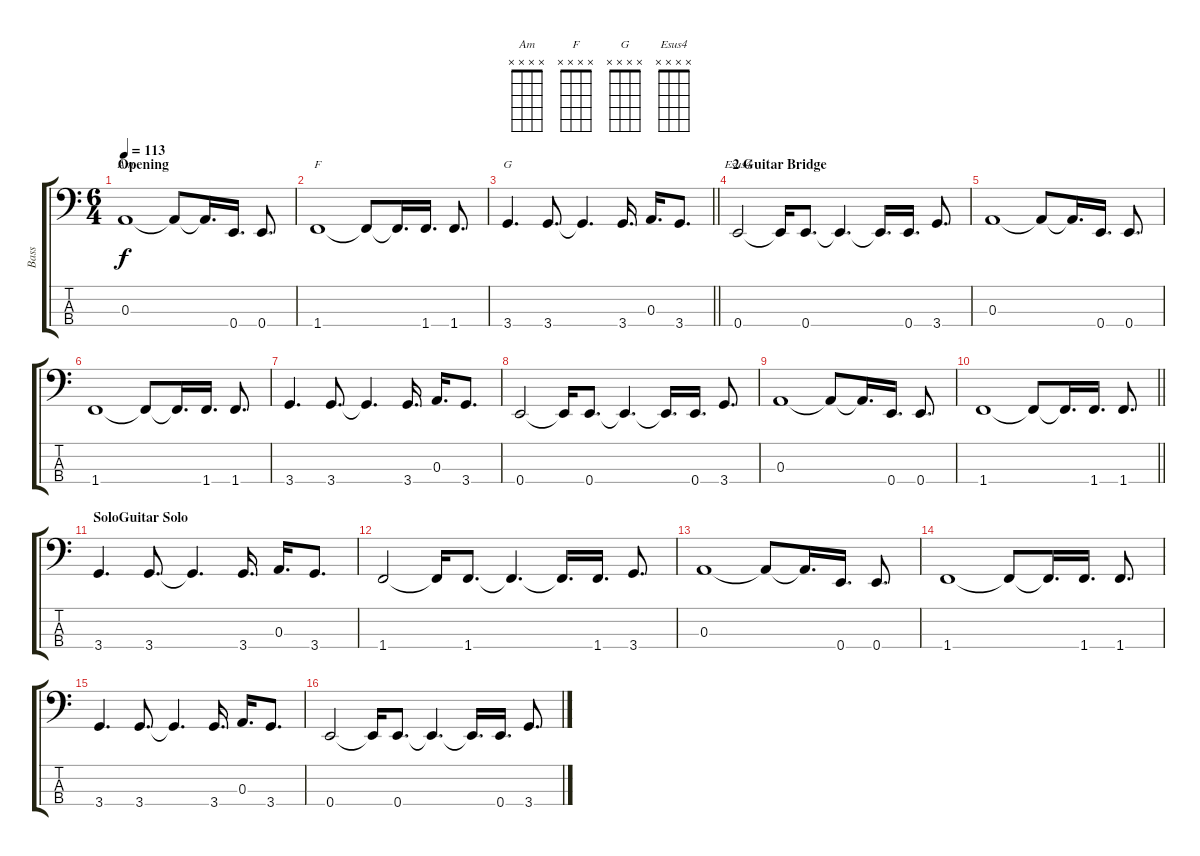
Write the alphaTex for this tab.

\track ("Bass" "Bass") {instrument electricbassfinger}
\staff {score tabs}
\tuning (G2 D2 A1 E1) {hide}
\chord ("Am" x x x x)
\chord ("F" x x x x)
\chord ("G" x x x x)
\chord ("Esus4" x x x x)
\ts (6 4)
\section ("" "Opening")
\tempo 113
\clef f4
\ks c
0.3.1{ch "Am" dy f} 0.3{t}.8 0.3{t}.16{d} 0.4.16{d} 0.4.8{d} |
1.4.1{ch "F"} 1.4{t}.8 1.4{t}.16{d} 1.4.16{d} 1.4.8{d} |
\barLineRight lightlight
3.4.4{d ch "G"} 3.4.8{d} 3.4{t}.4{d} 3.4.16{d} 0.3.16{d} 3.4.8{d} |
\section ("" "2 Guitar Bridge")
0.4.2{ch "Esus4"} 0.4{t}.16 0.4.8{d} 0.4{t}.4{d} 0.4{t}.16{d} 0.4.16{d} 3.4.8{d} |
0.3.1 0.3{t}.8 0.3{t}.16{d} 0.4.16{d} 0.4.8{d} |
1.4.1 1.4{t}.8 1.4{t}.16{d} 1.4.16{d} 1.4.8{d} |
3.4.4{d} 3.4.8{d} 3.4{t}.4{d} 3.4.16{d} 0.3.16{d} 3.4.8{d} |
0.4.2 0.4{t}.16 0.4.8{d} 0.4{t}.4{d} 0.4{t}.16{d} 0.4.16{d} 3.4.8{d} |
0.3.1 0.3{t}.8 0.3{t}.16{d} 0.4.16{d} 0.4.8{d} |
\barLineRight lightlight
1.4.1 1.4{t}.8 1.4{t}.16{d} 1.4.16{d} 1.4.8{d} |
\section ("" "SoloGuitar Solo")
3.4.4{d} 3.4.8{d} 3.4{t}.4{d} 3.4.16{d} 0.3.16{d} 3.4.8{d} |
1.4.2 1.4{t}.16 1.4.8{d} 1.4{t}.4{d} 1.4{t}.16{d} 1.4.16{d} 3.4.8{d} |
0.3.1 0.3{t}.8 0.3{t}.16{d} 0.4.16{d} 0.4.8{d} |
1.4.1 1.4{t}.8 1.4{t}.16{d} 1.4.16{d} 1.4.8{d} |
3.4.4{d} 3.4.8{d} 3.4{t}.4{d} 3.4.16{d} 0.3.16{d} 3.4.8{d} |
0.4.2 0.4{t}.16 0.4.8{d} 0.4{t}.4{d} 0.4{t}.16{d} 0.4.16{d} 3.4.8{d}
